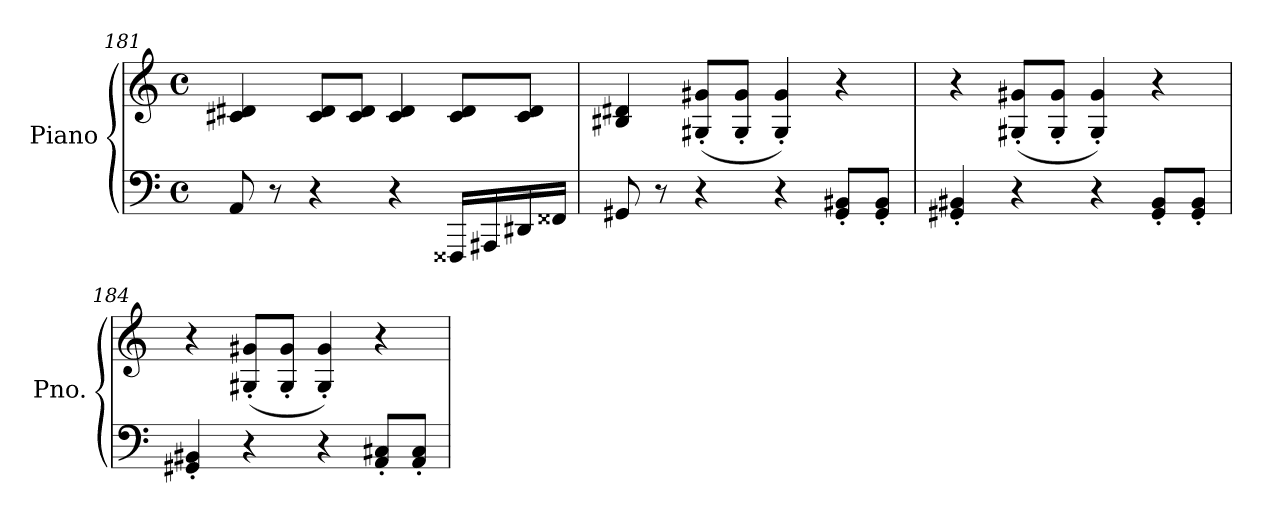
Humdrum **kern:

**kern	**kern
*part1	*part1
*staff2	*staff1
*I"Piano	*
*I'Pno.	*
*clefF4	*clefG2
*k[]	*k[]
*M4/4	*M4/4
*met(c)	*met(c)
=181	=181
8AA/	4c#X/ 4d#X/
8r	.
4r	8c#/ 8d#/L
.	8c#/ 8d#/J
4r	4c#/ 4d#/
16FFF##X/LL	8c#/ 8d#/L
16AAA#X/	.
16DD#X/	8c#/ 8d#/J
16FF##X/JJ	.
=182	=182
*	*MM120
8GG#X/	4B#X/ 4d#X/
8r	.
4r	(8G#X/' 8g#X/'L
.	8G#/' 8g#/'J
4r	4G#/' 4g#/')
8GG#/' 8BB#X/'L	4r
8GG#/' 8BB#/'J	.
!!LO:LB:g=z
=183	=183
*	*MM115
4GG#X/' 4BB#X/'	4r
4r	(8G#X/' 8g#X/'L
.	8G#/' 8g#/'J
4r	4G#/' 4g#/')
8GG#/' 8BB#/'L	4r
8GG#/' 8BB#/'J	.
=184	=184
*	*MM110
4GG#X/' 4BB#X/'	4r
4r	(8G#X/' 8g#X/'L
.	8G#/' 8g#/'J
4r	4G#/' 4g#/')
8AA/' 8C#X/'L	4r
8AA/' 8C#/'J	.
=	=
*-	*-
